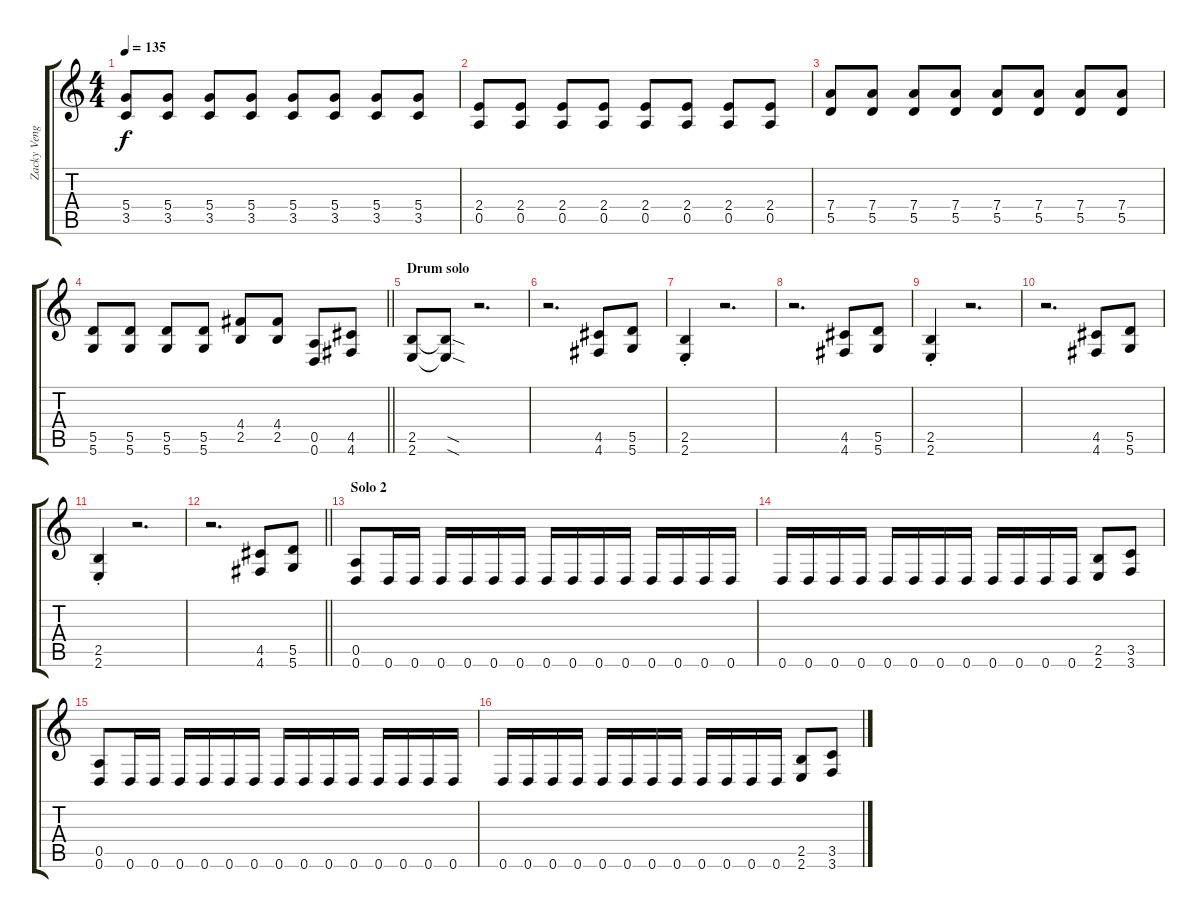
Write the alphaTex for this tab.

\track ("Zacky Vengeance" "Zacky Veng") {instrument distortionguitar}
\staff {score tabs}
\tuning (E4 B3 G3 D3 A2 D2) {hide}
\ts (4 4)
\tempo 135
\clef g2
\ks c
(5.4 3.5).8{dy f} (5.4 3.5).8 (5.4 3.5).8 (5.4 3.5).8 (5.4 3.5).8 (5.4 3.5).8 (5.4 3.5).8 (5.4 3.5).8 |
(2.4 0.5).8 (2.4 0.5).8 (2.4 0.5).8 (2.4 0.5).8 (2.4 0.5).8 (2.4 0.5).8 (2.4 0.5).8 (2.4 0.5).8 |
(7.4 5.5).8 (7.4 5.5).8 (7.4 5.5).8 (7.4 5.5).8 (7.4 5.5).8 (7.4 5.5).8 (7.4 5.5).8 (7.4 5.5).8 |
\barLineRight lightlight
(5.5 5.6).8 (5.5 5.6).8 (5.5 5.6).8 (5.5 5.6).8 (4.4 2.5).8 (4.4 2.5).8 (0.5 0.6).8 (4.5 4.6).8 |
\section ("" "Drum solo")
(2.5 2.6).8 (2.5{sod t} 2.6{sod t}).8 r.2{d} |
r.2{d} (4.5 4.6).8 (5.5 5.6).8 |
(2.5{st} 2.6{st}).4 r.2{d} |
r.2{d} (4.5 4.6).8 (5.5 5.6).8 |
(2.5{st} 2.6{st}).4 r.2{d} |
r.2{d} (4.5 4.6).8 (5.5 5.6).8 |
(2.5{st} 2.6{st}).4 r.2{d} |
\barLineRight lightlight
r.2{d} (4.5 4.6).8 (5.5 5.6).8 |
\section ("" "Solo 2")
(0.5 0.6).8 0.6.16 0.6.16 0.6.16 0.6.16 0.6.16 0.6.16 0.6.16 0.6.16 0.6.16 0.6.16 0.6.16 0.6.16 0.6.16 0.6.16 |
0.6.16 0.6.16 0.6.16 0.6.16 0.6.16 0.6.16 0.6.16 0.6.16 0.6.16 0.6.16 0.6.16 0.6.16 (2.5 2.6).8 (3.5 3.6).8 |
(0.5 0.6).8 0.6.16 0.6.16 0.6.16 0.6.16 0.6.16 0.6.16 0.6.16 0.6.16 0.6.16 0.6.16 0.6.16 0.6.16 0.6.16 0.6.16 |
0.6.16 0.6.16 0.6.16 0.6.16 0.6.16 0.6.16 0.6.16 0.6.16 0.6.16 0.6.16 0.6.16 0.6.16 (2.5 2.6).8 (3.5 3.6).8
